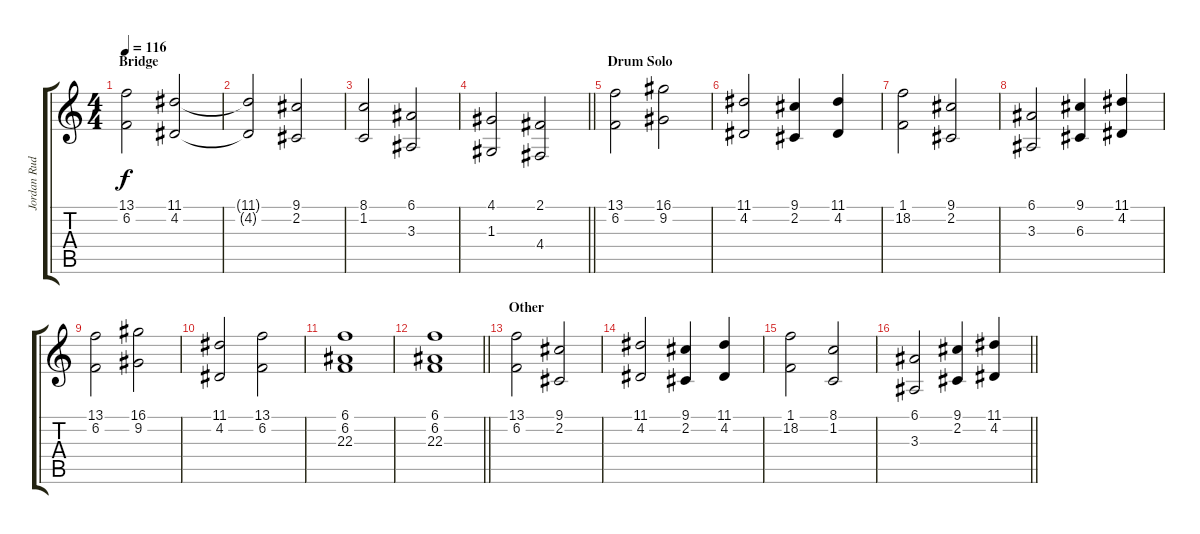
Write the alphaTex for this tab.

\track ("Jordan Rudes [Strings]" "Jordan Rud") {instrument stringensemble1}
\staff {score tabs}
\tuning (E4 B3 G3 D3 A2 E2) {hide}
\ts (4 4)
\section ("" "Bridge")
\tempo 116
\clef g2
\ks c
(13.1 6.2).2{dy f} (11.1 4.2).2 |
(11.1{t} 4.2{t}).2 (9.1 2.2).2 |
(8.1 1.2).2 (6.1 3.3).2 |
\barLineRight lightlight
(4.1 1.3).2 (2.1 4.4).2 |
\section ("" "Drum Solo")
(13.1 6.2).2 (16.1 9.2).2 |
(11.1 4.2).2 (9.1 2.2).4 (11.1 4.2).4 |
(1.1 18.2).2 (9.1 2.2).2 |
(6.1 3.3).2 (9.1 6.3).4 (11.1 4.2).4 |
(13.1 6.2).2 (16.1 9.2).2 |
(11.1 4.2).2 (13.1 6.2).2 |
(6.1 6.2 22.3).1 |
\barLineRight lightlight
(6.1 6.2 22.3).1 |
\section ("" "Other")
(13.1 6.2).2 (9.1 2.2).2 |
(11.1 4.2).2 (9.1 2.2).4 (11.1 4.2).4 |
(1.1 18.2).2 (8.1 1.2).2 |
\barLineRight lightlight
(6.1 3.3).2 (9.1 2.2).4 (11.1 4.2).4
